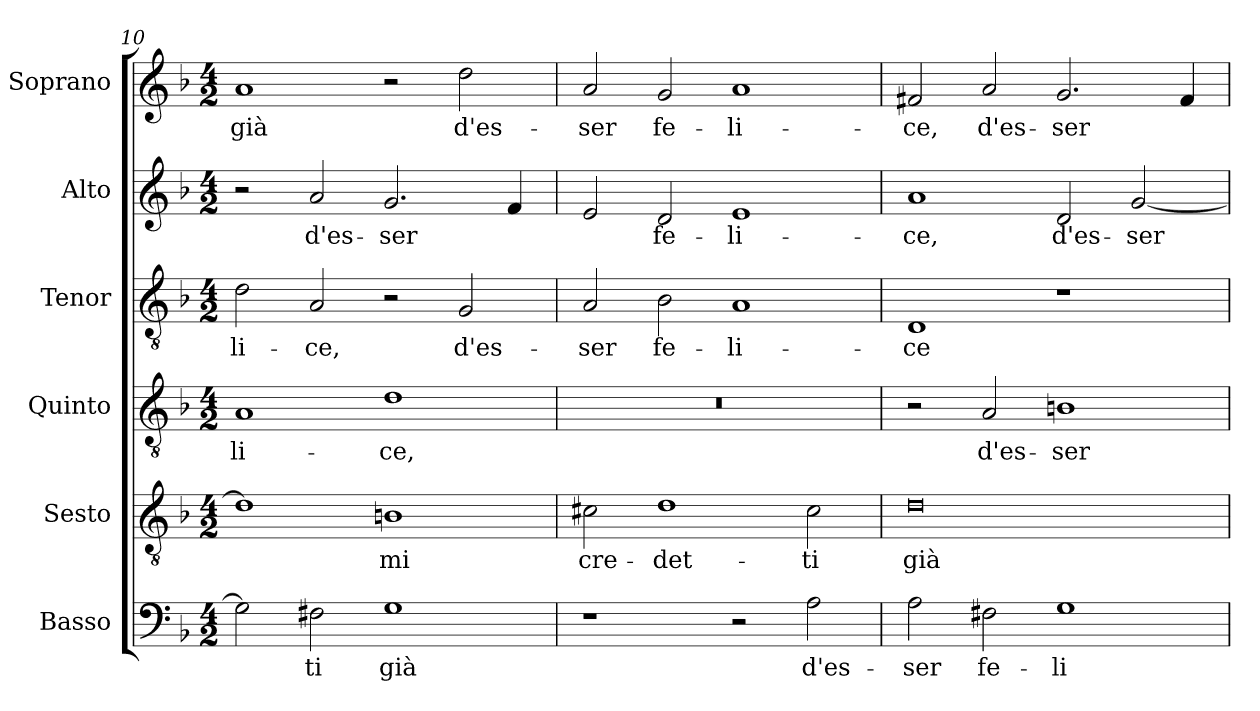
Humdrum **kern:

**kern	**text	**kern	**text	**kern	**text	**kern	**text	**kern	**text	**kern	**text
*part6	*part6	*part5	*part5	*part4	*part4	*part3	*part3	*part2	*part2	*part1	*part1
*staff6	*staff6	*staff5	*staff5	*staff4	*staff4	*staff3	*staff3	*staff2	*staff2	*staff1	*staff1
*I"Basso	*	*I"Sesto	*	*I"Quinto	*	*I"Tenor	*	*I"Alto	*	*I"Soprano	*
*	*	*I'T.	*	*I'T.	*	*I'T.	*	*I'A.	*	*I'Sop.	*
*clefF4	*	*clefGv2	*	*clefGv2	*	*clefGv2	*	*clefG2	*	*clefG2	*
*	*	*ITrd7c12	*	*ITrd7c12	*	*ITrd7c12	*	*	*	*	*
*k[b-]	*	*k[b-]	*	*k[b-]	*	*k[b-]	*	*k[b-]	*	*k[b-]	*
*F:	*	*F:	*	*F:	*	*F:	*	*F:	*	*F:	*
*M4/2	*	*M4/2	*	*M4/2	*	*M4/2	*	*M4/2	*	*M4/2	*
=10	=10	=10	=10	=10	=10	=10	=10	=10	=10	=10	=10
!	!	!	!	!	!LO:LY:b:color=#000000	!	!	!	!	!	!
!	!	!	!	!	!	!	!LO:LY:b:color=#000000	!	!	!	!
!	!	!	!	!	!	!	!	!	!	!	!LO:LY:b:color=#000000
2Gi\]	.	1Di]	.	1AAi	-li-	2Di\	-li-	2r	.	1ai	già
!	!LO:LY:b:color=#000000	!	!	!	!	!	!	!	!	!	!
!	!	!	!	!	!	!	!LO:LY:b:color=#000000	!	!	!	!
!	!	!	!	!	!	!	!	!	!LO:LY:b:color=#000000	!	!
2F#Xi\	-ti	.	.	.	.	2AAi/	-ce,	2ai/	d'es-	.	.
!	!LO:LY:b:color=#000000	!	!	!	!	!	!	!	!	!	!
!	!	!	!LO:LY:b:color=#000000	!	!	!	!	!	!	!	!
!	!	!	!	!	!LO:LY:b:color=#000000	!	!	!	!	!	!
!	!	!	!	!	!	!	!	!	!LO:LY:b:color=#000000	!	!
1Gi	già	1BBni	mi	1Di	-ce,	2r	.	2.gi/	-ser	2r	.
!	!	!	!	!	!	!	!LO:LY:b:color=#000000	!	!	!	!
!	!	!	!	!	!	!	!	!	!	!	!LO:LY:b:color=#000000
.	.	.	.	.	.	2GGi/	d'es-	.	.	2ddi\	d'es-
.	.	.	.	.	.	.	.	4fi/	.	.	.
=11	=11	=11	=11	=11	=11	=11	=11	=11	=11	=11	=11
!	!	!	!LO:LY:b:color=#000000	!LO:N:vis=1	!	!	!	!	!	!	!
!	!	!	!	!	!	!	!LO:LY:b:color=#000000	!	!	!	!
!	!	!	!	!	!	!	!	!	!	!	!LO:LY:b:color=#000000
1r	.	2C#Xi\	cre-	0r	.	2AAi/	-ser	2ei/	.	2ai/	-ser
!	!	!	!LO:LY:b:color=#000000	!	!	!	!	!	!	!	!
!	!	!	!	!	!	!	!LO:LY:b:color=#000000	!	!	!	!
!	!	!	!	!	!	!	!	!	!LO:LY:b:color=#000000	!	!
!	!	!	!	!	!	!	!	!	!	!	!LO:LY:b:color=#000000
.	.	1Di	-det-	.	.	2BB-i\	fe-	2di/	fe-	2gi/	fe-
!	!	!	!	!	!	!	!LO:LY:b:color=#000000	!	!	!	!
!	!	!	!	!	!	!	!	!	!LO:LY:b:color=#000000	!	!
!	!	!	!	!	!	!	!	!	!	!	!LO:LY:b:color=#000000
2r	.	.	.	.	.	1AAi	-li-	1ei	-li-	1ai	-li-
!	!LO:LY:b:color=#000000	!	!	!	!	!	!	!	!	!	!
!	!	!	!LO:LY:b:color=#000000	!	!	!	!	!	!	!	!
2Ai\	d'es-	2C#i\	-ti	.	.	.	.	.	.	.	.
=12	=12	=12	=12	=12	=12	=12	=12	=12	=12	=12	=12
!	!LO:LY:b:color=#000000	!	!	!	!	!	!	!	!	!	!
!	!	!	!LO:LY:b:color=#000000	!	!	!	!	!	!	!	!
!	!	!	!	!	!	!	!LO:LY:b:color=#000000	!	!	!	!
!	!	!	!	!	!	!	!	!	!LO:LY:b:color=#000000	!	!
!	!	!	!	!	!	!	!	!	!	!	!LO:LY:b:color=#000000
2Ai\	-ser	0Di	già	2r	.	1DDi	-ce	1ai	-ce,	2f#Xi/	-ce,
!	!LO:LY:b:color=#000000	!	!	!	!	!	!	!	!	!	!
!	!	!	!	!	!LO:LY:b:color=#000000	!	!	!	!	!	!
!	!	!	!	!	!	!	!	!	!	!	!LO:LY:b:color=#000000
2F#Xi\	fe-	.	.	2AAi/	d'es-	.	.	.	.	2ai/	d'es-
!	!LO:LY:b:color=#000000	!	!	!	!	!	!	!	!	!	!
!	!	!	!	!	!LO:LY:b:color=#000000	!	!	!	!	!	!
!	!	!	!	!	!	!	!	!	!LO:LY:b:color=#000000	!	!
!	!	!	!	!	!	!	!	!	!	!	!LO:LY:b:color=#000000
1Gi	-li-	.	.	1BBni	-ser	1r	.	2di/	d'es-	2.gi/	-ser
!	!	!	!	!	!	!	!	!	!LO:LY:b:color=#000000	!	!
.	.	.	.	.	.	.	.	[2gi/	-ser	.	.
.	.	.	.	.	.	.	.	.	.	4f#i/	.
=	=	=	=	=	=	=	=	=	=	=	=
*-	*-	*-	*-	*-	*-	*-	*-	*-	*-	*-	*-
